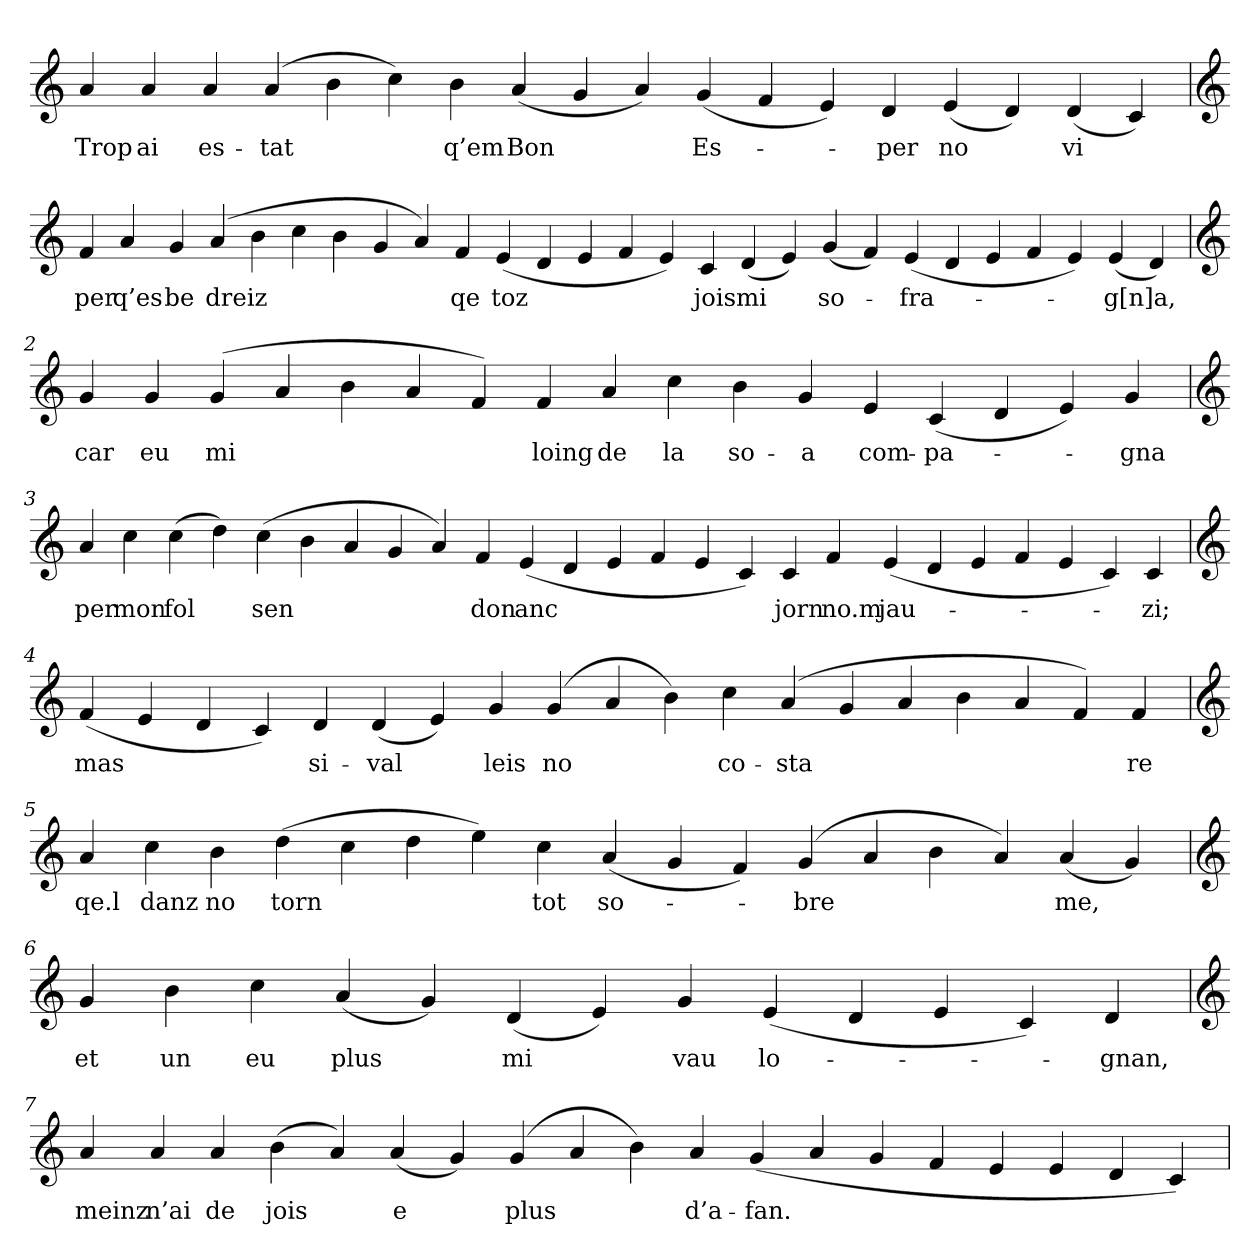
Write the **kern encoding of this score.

**kern	**text
*part1	*part1
*staff1	*staff1
*clefG2	*
=	=
4a	Trop
4a	ai
4a	es-
(4a	-tat
4b	.
4cc)	.
4b	q’em
(4a	Bon
4g	.
4a)	.
(4g	Es-
4f	.
4e)	.
4d	-per
(4e	no
4d)	.
(4d	vi
4c)	.
=1	=1
*clefG2	*
4f	per
4a	q’es
4g	be
(4a	dreiz
4b	.
4cc	.
4b	.
4g	.
4a)	.
4f	qe
(4e	toz
4d	.
4e	.
4f	.
4e)	.
4c	jois
(4d	mi
4e)	.
(4g	so-
4f)	.
(4e	-fra-
4d	.
4e	.
4f	.
4e)	.
(4e	-g[n]a,
4d)	.
=2	=2
*clefG2	*
4g	car
4g	eu
(4g	mi
4a	.
4b	.
4a	.
4f)	.
4f	loing
4a	de
4cc	la
4b	so-
4g	-a
4e	com-
(4c	-pa-
4d	.
4e)	.
4g	-gna
=3	=3
*clefG2	*
4a	per
4cc	mon
(4cc	fol
4dd)	.
(4cc	sen
4b	.
4a	.
4g	.
4a)	.
4f	don
(4e	anc
4d	.
4e	.
4f	.
4e	.
4c)	.
4c	jorn
4f	no.m
(4e	jau-
4d	.
4e	.
4f	.
4e	.
4c)	.
4c	-zi;
=4	=4
*clefG2	*
(4f	mas
4e	.
4d	.
4c)	.
4d	si-
(4d	-val
4e)	.
4g	leis
(4g	no
4a	.
4b)	.
4cc	co-
(4a	-sta
4g	.
4a	.
4b	.
4a	.
4f)	.
4f	re
=5	=5
*clefG2	*
4a	qe.l
4cc	danz
4b	no
(4dd	torn
4cc	.
4dd	.
4ee)	.
4cc	tot
(4a	so-
4g	.
4f)	.
(4g	-bre
4a	.
4b	.
4a)	.
(4a	me,
4g)	.
=6	=6
*clefG2	*
4g	et
4b	un
4cc	eu
(4a	plus
4g)	.
(4d	mi
4e)	.
4g	vau
(4e	lo-
4d	.
4e	.
4c)	.
4d	-gnan,
=7	=7
*clefG2	*
4a	meinz
4a	n’ai
4a	de
(4b	jois
4a)	.
(4a	e
4g)	.
(4g	plus
4a	.
4b)	.
4a	d’a-
(4g	-fan.
4a	.
4g	.
4f	.
4e	.
4e	.
4d	.
4c)	.
=	=
*-	*-
